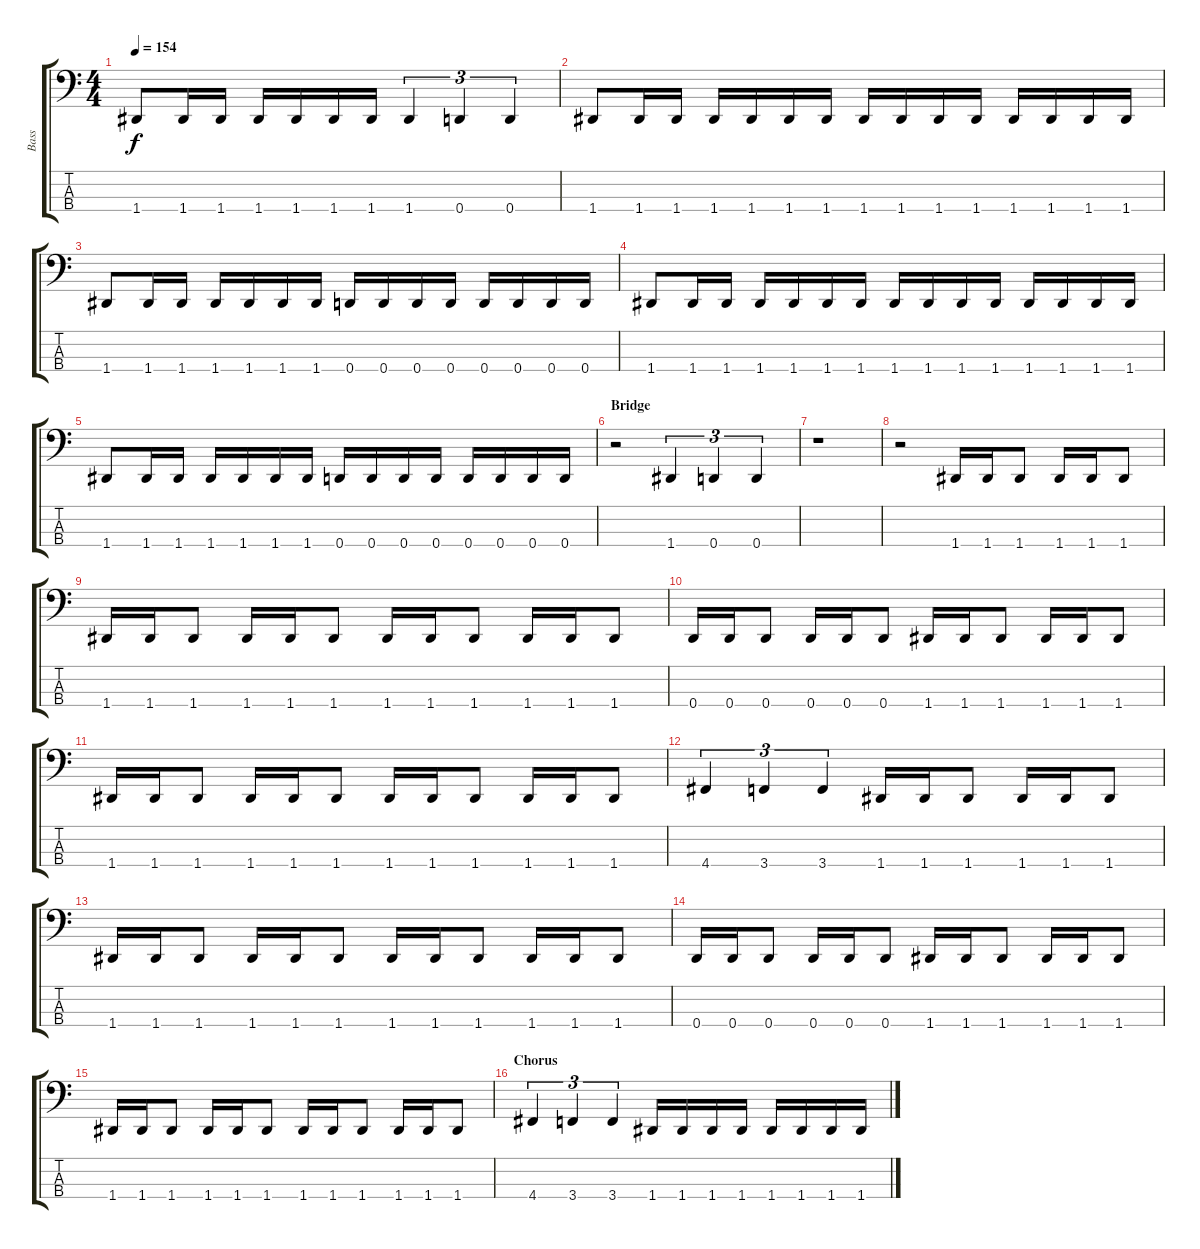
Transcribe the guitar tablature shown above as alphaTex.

\track ("Bass" "Bass") {instrument electricbasspick}
\staff {score tabs}
\tuning (F2 C2 G1 D1) {hide}
\ts (4 4)
\tempo 154
\clef f4
\ks c
1.4.8{dy f} 1.4.16 1.4.16 1.4.16 1.4.16 1.4.16 1.4.16 1.4.4{tu (3 2)} 0.4.4{tu (3 2)} 0.4.4{tu (3 2)} |
1.4.8 1.4.16 1.4.16 1.4.16 1.4.16 1.4.16 1.4.16 1.4.16 1.4.16 1.4.16 1.4.16 1.4.16 1.4.16 1.4.16 1.4.16 |
1.4.8 1.4.16 1.4.16 1.4.16 1.4.16 1.4.16 1.4.16 0.4.16 0.4.16 0.4.16 0.4.16 0.4.16 0.4.16 0.4.16 0.4.16 |
1.4.8 1.4.16 1.4.16 1.4.16 1.4.16 1.4.16 1.4.16 1.4.16 1.4.16 1.4.16 1.4.16 1.4.16 1.4.16 1.4.16 1.4.16 |
1.4.8 1.4.16 1.4.16 1.4.16 1.4.16 1.4.16 1.4.16 0.4.16 0.4.16 0.4.16 0.4.16 0.4.16 0.4.16 0.4.16 0.4.16 |
\section ("" "Bridge")
r.2 1.4.4{tu (3 2)} 0.4.4{tu (3 2)} 0.4.4{tu (3 2)} |
r.1 |
r.2 1.4.16 1.4.16 1.4.8 1.4.16 1.4.16 1.4.8 |
1.4.16 1.4.16 1.4.8 1.4.16 1.4.16 1.4.8 1.4.16 1.4.16 1.4.8 1.4.16 1.4.16 1.4.8 |
0.4.16 0.4.16 0.4.8 0.4.16 0.4.16 0.4.8 1.4.16 1.4.16 1.4.8 1.4.16 1.4.16 1.4.8 |
1.4.16 1.4.16 1.4.8 1.4.16 1.4.16 1.4.8 1.4.16 1.4.16 1.4.8 1.4.16 1.4.16 1.4.8 |
4.4.4{tu (3 2)} 3.4.4{tu (3 2)} 3.4.4{tu (3 2)} 1.4.16 1.4.16 1.4.8 1.4.16 1.4.16 1.4.8 |
1.4.16 1.4.16 1.4.8 1.4.16 1.4.16 1.4.8 1.4.16 1.4.16 1.4.8 1.4.16 1.4.16 1.4.8 |
0.4.16 0.4.16 0.4.8 0.4.16 0.4.16 0.4.8 1.4.16 1.4.16 1.4.8 1.4.16 1.4.16 1.4.8 |
1.4.16 1.4.16 1.4.8 1.4.16 1.4.16 1.4.8 1.4.16 1.4.16 1.4.8 1.4.16 1.4.16 1.4.8 |
\section ("" "Chorus")
4.4.4{tu (3 2)} 3.4.4{tu (3 2)} 3.4.4{tu (3 2)} 1.4.16 1.4.16 1.4.16 1.4.16 1.4.16 1.4.16 1.4.16 1.4.16
